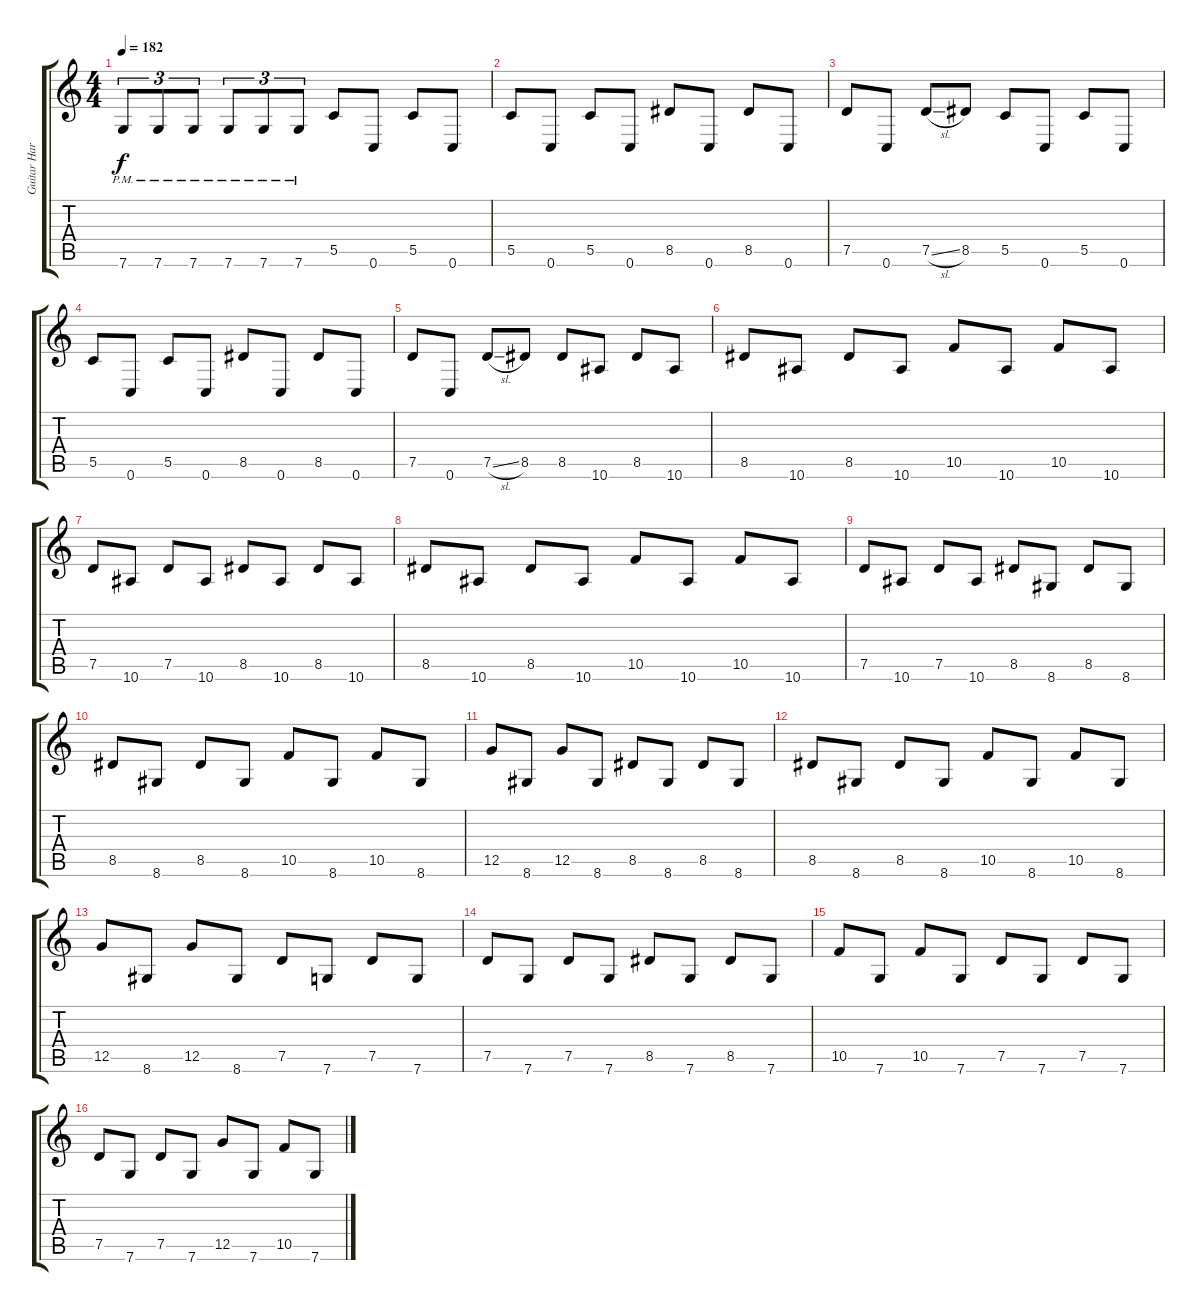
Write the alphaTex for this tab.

\track ("Guitar Harmony" "Guitar Har") {instrument overdrivenguitar}
\staff {score tabs}
\tuning (D4 A3 F3 C3 G2 C2) {hide}
\ts (4 4)
\tempo 182
\clef g2
\ks c
7.6{pm}.8{tu (3 2) dy f} 7.6{pm}.8{tu (3 2)} 7.6{pm}.8{tu (3 2)} 7.6{pm}.8{tu (3 2)} 7.6{pm}.8{tu (3 2)} 7.6{pm}.8{tu (3 2)} 5.5.8 0.6.8 5.5.8 0.6.8 |
5.5.8 0.6.8 5.5.8 0.6.8 8.5.8 0.6.8 8.5.8 0.6.8 |
7.5.8 0.6.8 7.5{sl}.8 8.5.8 5.5.8 0.6.8 5.5.8 0.6.8 |
5.5.8 0.6.8 5.5.8 0.6.8 8.5.8 0.6.8 8.5.8 0.6.8 |
7.5.8 0.6.8 7.5{sl}.8 8.5.8 8.5.8 10.6.8 8.5.8 10.6.8 |
8.5.8 10.6.8 8.5.8 10.6.8 10.5.8 10.6.8 10.5.8 10.6.8 |
7.5.8 10.6.8 7.5.8 10.6.8 8.5.8 10.6.8 8.5.8 10.6.8 |
8.5.8 10.6.8 8.5.8 10.6.8 10.5.8 10.6.8 10.5.8 10.6.8 |
7.5.8 10.6.8 7.5.8 10.6.8 8.5.8 8.6.8 8.5.8 8.6.8 |
8.5.8 8.6.8 8.5.8 8.6.8 10.5.8 8.6.8 10.5.8 8.6.8 |
12.5.8 8.6.8 12.5.8 8.6.8 8.5.8 8.6.8 8.5.8 8.6.8 |
8.5.8 8.6.8 8.5.8 8.6.8 10.5.8 8.6.8 10.5.8 8.6.8 |
12.5.8 8.6.8 12.5.8 8.6.8 7.5.8 7.6.8 7.5.8 7.6.8 |
7.5.8 7.6.8 7.5.8 7.6.8 8.5.8 7.6.8 8.5.8 7.6.8 |
10.5.8 7.6.8 10.5.8 7.6.8 7.5.8 7.6.8 7.5.8 7.6.8 |
7.5.8 7.6.8 7.5.8 7.6.8 12.5.8 7.6.8 10.5.8 7.6.8
